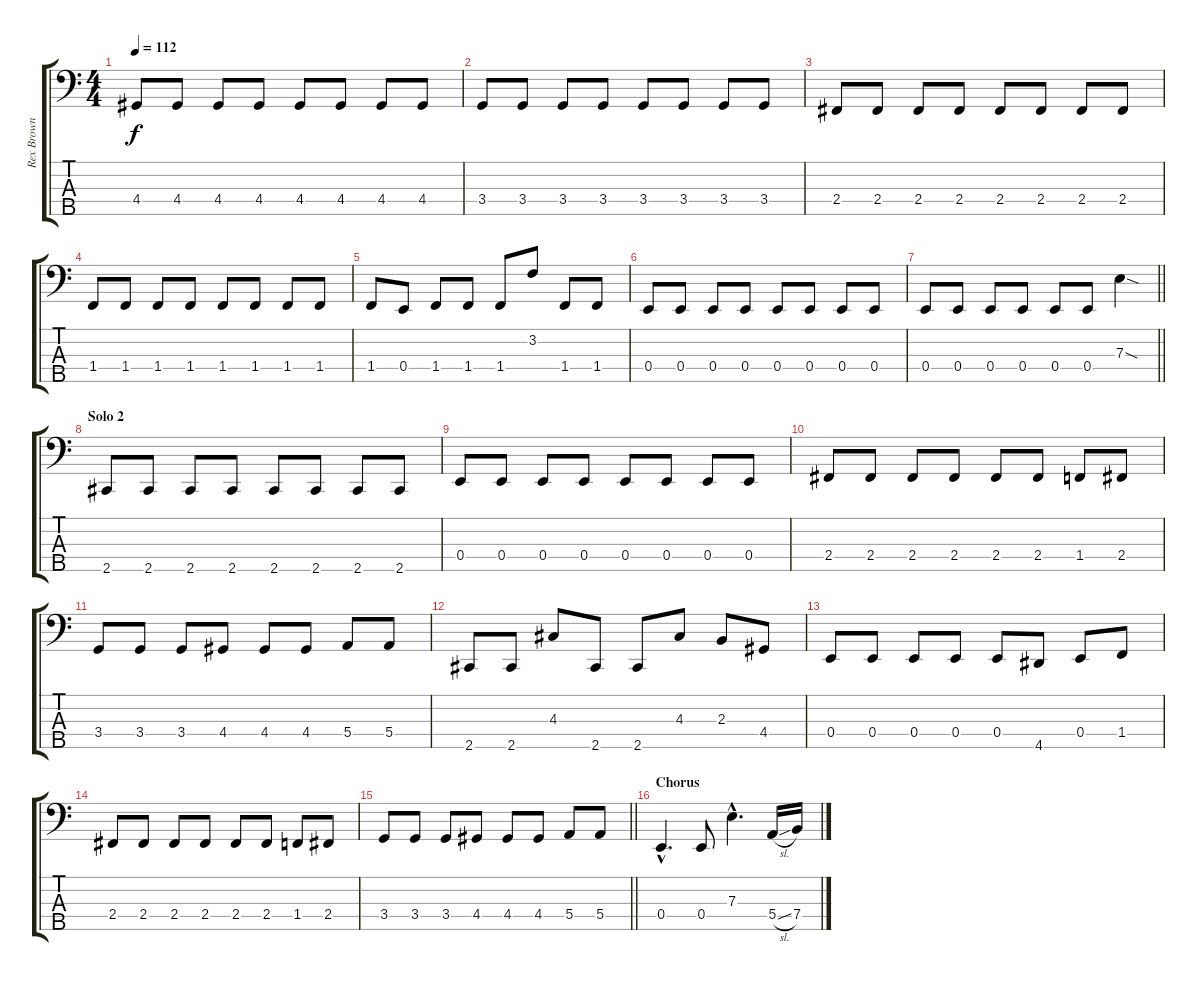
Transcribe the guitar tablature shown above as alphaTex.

\track ("Rex Brown" "Rex Brown") {instrument electricbasspick}
\staff {score tabs}
\tuning (G2 D2 A1 E1 B0) {hide}
\ts (4 4)
\tempo 112
\clef f4
\ks c
4.4.8{dy f} 4.4.8 4.4.8 4.4.8 4.4.8 4.4.8 4.4.8 4.4.8 |
3.4.8 3.4.8 3.4.8 3.4.8 3.4.8 3.4.8 3.4.8 3.4.8 |
2.4.8 2.4.8 2.4.8 2.4.8 2.4.8 2.4.8 2.4.8 2.4.8 |
1.4.8 1.4.8 1.4.8 1.4.8 1.4.8 1.4.8 1.4.8 1.4.8 |
1.4.8 0.4.8 1.4.8 1.4.8 1.4.8 3.2.8 1.4.8 1.4.8 |
0.4.8 0.4.8 0.4.8 0.4.8 0.4.8 0.4.8 0.4.8 0.4.8 |
\barLineRight lightlight
0.4.8 0.4.8 0.4.8 0.4.8 0.4.8 0.4.8 7.3{sod}.4 |
\section ("" "Solo 2")
2.5.8 2.5.8 2.5.8 2.5.8 2.5.8 2.5.8 2.5.8 2.5.8 |
0.4.8 0.4.8 0.4.8 0.4.8 0.4.8 0.4.8 0.4.8 0.4.8 |
2.4.8 2.4.8 2.4.8 2.4.8 2.4.8 2.4.8 1.4.8 2.4.8 |
3.4.8 3.4.8 3.4.8 4.4.8 4.4.8 4.4.8 5.4.8 5.4.8 |
2.5.8 2.5.8 4.3.8 2.5.8 2.5.8 4.3.8 2.3.8 4.4.8 |
0.4.8 0.4.8 0.4.8 0.4.8 0.4.8 4.5.8 0.4.8 1.4.8 |
2.4.8 2.4.8 2.4.8 2.4.8 2.4.8 2.4.8 1.4.8 2.4.8 |
\barLineRight lightlight
3.4.8 3.4.8 3.4.8 4.4.8 4.4.8 4.4.8 5.4.8 5.4.8 |
\section ("" "Chorus")
0.4{hac}.4{d} 0.4.8 7.3{hac}.4{d} 5.4{sl}.16 7.4.16
